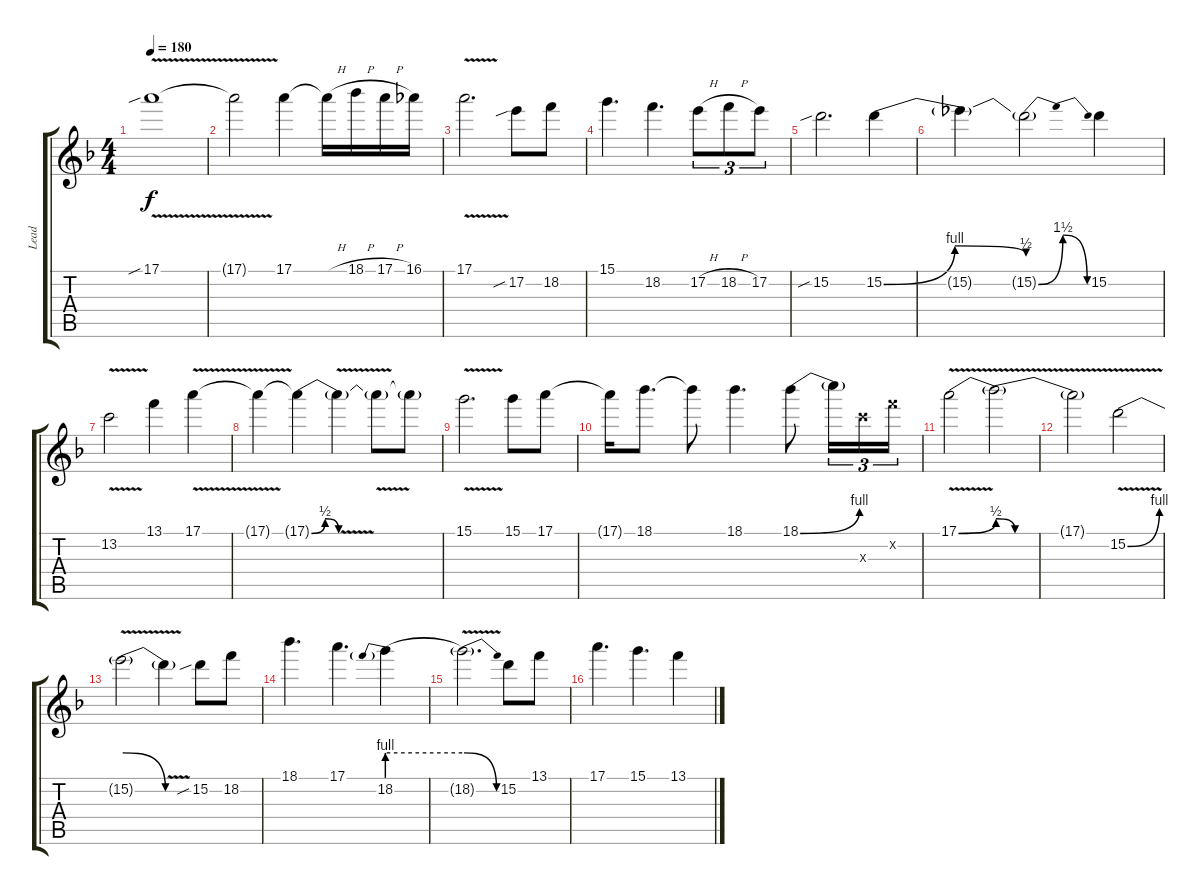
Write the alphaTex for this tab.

\track ("Lead" "Lead") {instrument overdrivenguitar}
\staff {score tabs}
\tuning (E4 B3 G3 D3 A2 D2) {hide}
\ts (4 4)
\tempo 180
\clef g2
\ks f
17.1{v sib}.1{dy f} |
17.1{t}.2 17.1.4 17.1{h t}.16 18.1{h}.16 17.1{h}.16 16.1.16 |
17.1{v}.2{d} 17.2{sib}.8 18.2.8 |
15.1.4{d} 18.2.4{d} 17.2{h}.8{tu (3 2)} 18.2{h}.8{tu (3 2)} 17.2.8{tu (3 2)} |
15.2{sib}.2{d} 15.2{be (bendrelease 0 0 15 4 54 4 60 2)}.4 |
15.2{t}.4 15.2{be (bendrelease 0 0 15 6 39 6 60 0) t}.2 15.2.4 |
13.2{v}.2 13.1.4 17.1{v}.4 |
17.1{t}.4 17.1{be (bendrelease 0 0 15 2 53 2 60 0) t}.4 17.1{v t}.4 17.1{t}.8 17.1{t}.8 |
15.1{v}.2{d} 15.1.8 17.1.8 |
17.1{t}.16 18.1.8{d} 18.1{t}.8 18.1.4{d} 18.1{be (bend 0 0 60 4)}.8 18.1{t}.16{tu (3 2)} 17.3{x}.16{tu (3 2)} 18.2{x}.16{tu (3 2)} |
17.1{be (bend 0 0 60 2) v}.2 17.1{be (custom 0 2 10 0 13 0 30 0 60 0) v t}.2 |
17.1{t}.2 15.2{be (bend 0 0 60 4) v}.2 |
15.2{be (release 0 4 60 0) t}.2 15.2{v t}.4 15.2{sib}.8 18.2.8 |
18.1.4{d} 17.1.4{d} 18.2{be (prebend 0 4 60 4)}.4 |
18.2{be (release 0 4 60 0) v t}.2{d} 15.2.8 13.1.8 |
17.1.4{d} 15.1.4{d} 13.1{ss}.4
